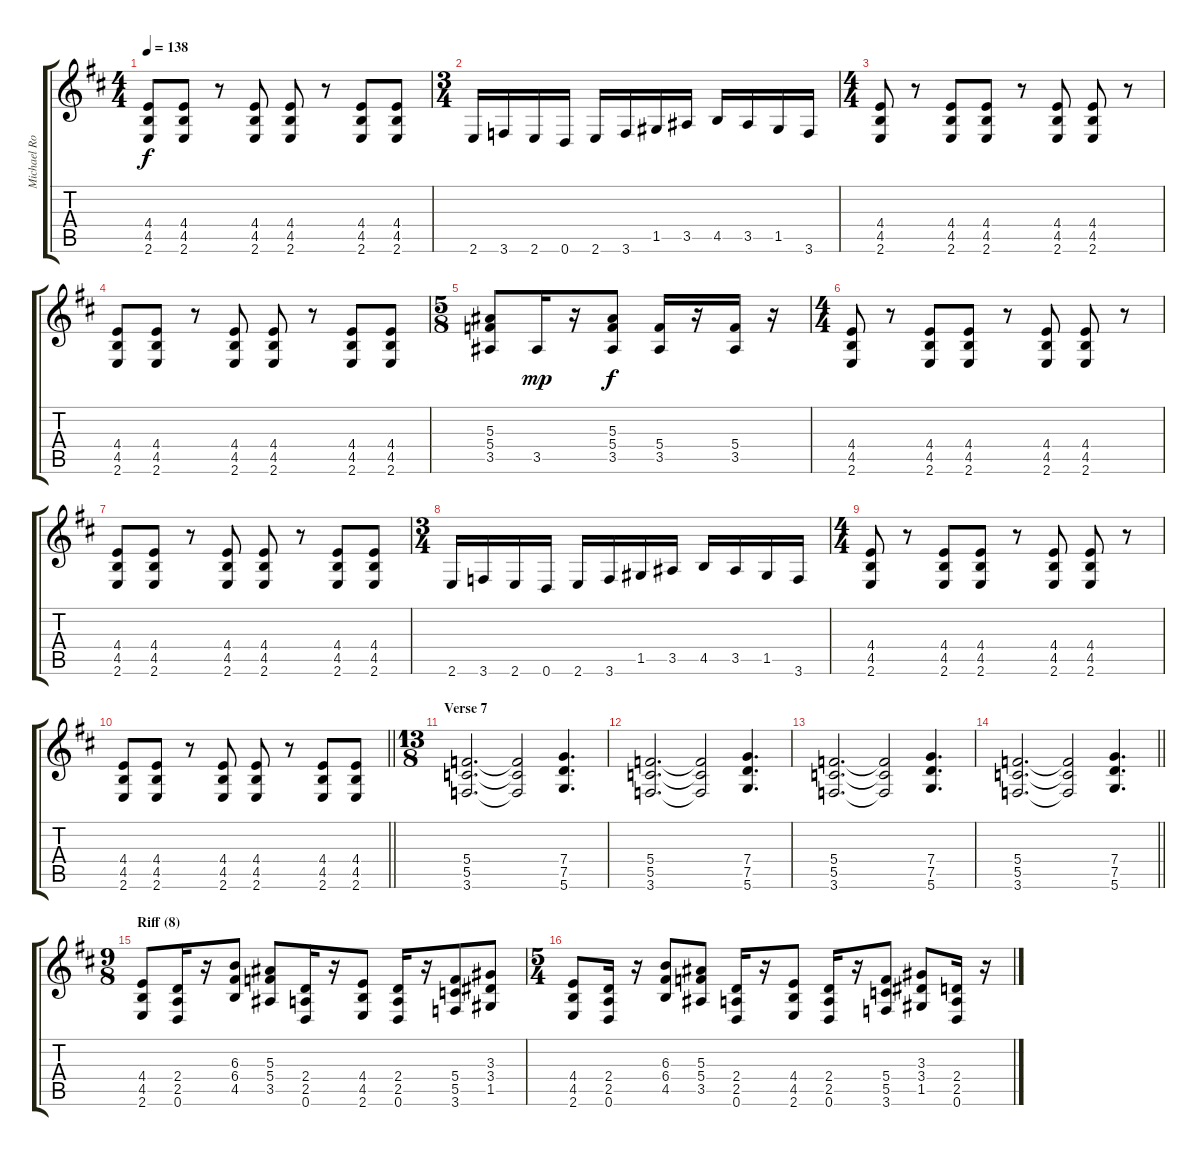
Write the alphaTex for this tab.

\track ("Michael Romeo (guitar)" "Michael Ro") {instrument distortionguitar}
\staff {score tabs}
\tuning (D4 A3 F3 C3 G2 D2) {hide}
\ts (4 4)
\tempo 138
\clef g2
\ks bminor
(4.4 4.5 2.6).8{dy f} (4.4 4.5 2.6).8 r.8 (4.4 4.5 2.6).8 (4.4 4.5 2.6).8 r.8 (4.4 4.5 2.6).8 (4.4 4.5 2.6).8 |
\ts (3 4)
2.6.16 3.6.16 2.6.16 0.6.16 2.6.16 3.6.16 1.5.16 3.5.16 4.5.16 3.5.16 1.5.16 3.6.16 |
\ts (4 4)
(4.4 4.5 2.6).8 r.8 (4.4 4.5 2.6).8 (4.4 4.5 2.6).8 r.8 (4.4 4.5 2.6).8 (4.4 4.5 2.6).8 r.8 |
(4.4 4.5 2.6).8 (4.4 4.5 2.6).8 r.8 (4.4 4.5 2.6).8 (4.4 4.5 2.6).8 r.8 (4.4 4.5 2.6).8 (4.4 4.5 2.6).8 |
\ts (5 8)
(5.3 5.4 3.5).8 3.5.16{dy mp} r.16 (5.3 5.4 3.5).8{dy f} (5.4 3.5).16 r.16 (5.4 3.5).16 r.16 |
\ts (4 4)
(4.4 4.5 2.6).8 r.8 (4.4 4.5 2.6).8 (4.4 4.5 2.6).8 r.8 (4.4 4.5 2.6).8 (4.4 4.5 2.6).8 r.8 |
(4.4 4.5 2.6).8 (4.4 4.5 2.6).8 r.8 (4.4 4.5 2.6).8 (4.4 4.5 2.6).8 r.8 (4.4 4.5 2.6).8 (4.4 4.5 2.6).8 |
\ts (3 4)
2.6.16 3.6.16 2.6.16 0.6.16 2.6.16 3.6.16 1.5.16 3.5.16 4.5.16 3.5.16 1.5.16 3.6.16 |
\ts (4 4)
(4.4 4.5 2.6).8 r.8 (4.4 4.5 2.6).8 (4.4 4.5 2.6).8 r.8 (4.4 4.5 2.6).8 (4.4 4.5 2.6).8 r.8 |
\barLineRight lightlight
(4.4 4.5 2.6).8 (4.4 4.5 2.6).8 r.8 (4.4 4.5 2.6).8 (4.4 4.5 2.6).8 r.8 (4.4 4.5 2.6).8 (4.4 4.5 2.6).8 |
\ts (13 8)
\section ("" "Verse 7")
(5.4 5.5 3.6).2{d} (5.4{t} 5.5{t} 3.6{t}).2 (7.4 7.5 5.6).4{d} |
(5.4 5.5 3.6).2{d} (5.4{t} 5.5{t} 3.6{t}).2 (7.4 7.5 5.6).4{d} |
(5.4 5.5 3.6).2{d} (5.4{t} 5.5{t} 3.6{t}).2 (7.4 7.5 5.6).4{d} |
\barLineRight lightlight
(5.4 5.5 3.6).2{d} (5.4{t} 5.5{t} 3.6{t}).2 (7.4 7.5 5.6).4{d} |
\ts (9 8)
\section ("" "Riff (8)")
(4.4 4.5 2.6).8 (2.4 2.5 0.6).16 r.16 (6.3 6.4 4.5).8 (5.3 5.4 3.5).8 (2.4 2.5 0.6).16 r.16 (4.4 4.5 2.6).8 (2.4 2.5 0.6).16 r.16 (5.4 5.5 3.6).8 (3.3 3.4 1.5).8 |
\ts (5 4)
(4.4 4.5 2.6).8 (2.4 2.5 0.6).16 r.16 (6.3 6.4 4.5).8 (5.3 5.4 3.5).8 (2.4 2.5 0.6).16 r.16 (4.4 4.5 2.6).8 (2.4 2.5 0.6).16 r.16 (5.4 5.5 3.6).8 (3.3 3.4 1.5).8 (2.4 2.5 0.6).16 r.16
